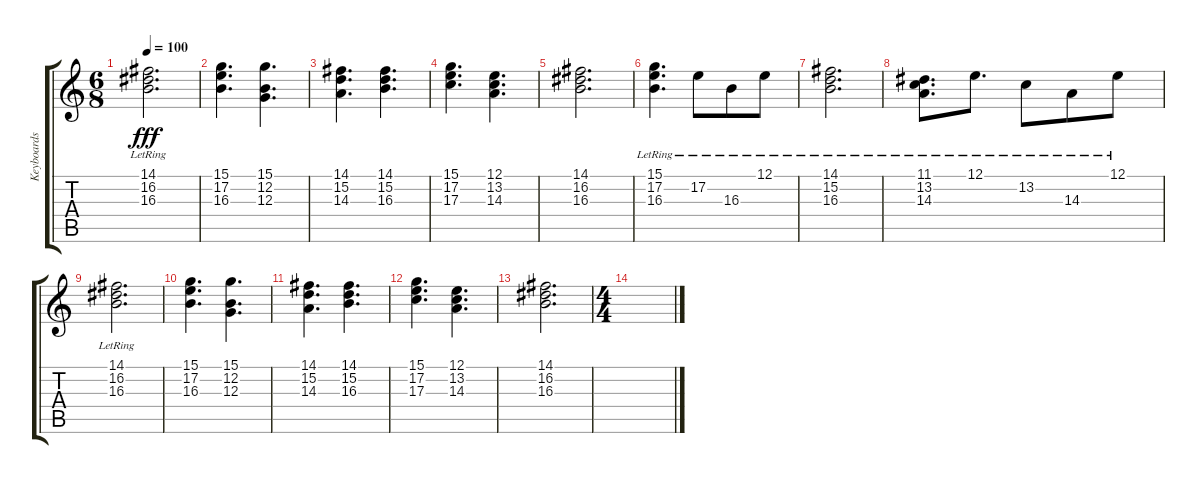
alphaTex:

\track ("Keyboards 1" "Keyboards ") {instrument acousticgrandpiano}
\staff {score tabs}
\tuning (E4 B3 G3 D3 A2 E2) {hide}
\ts (6 8)
\tempo 100
\clef g2
\ks c
(14.1{lr} 16.2{lr} 16.3{lr}).2{d dy fff} |
(15.1 17.2 16.3).4{d} (15.1 12.2 12.3).4{d} |
(14.1 15.2 14.3).4{d} (14.1 15.2 16.3).4{d} |
(15.1 17.2 17.3).4{d} (12.1 13.2 14.3).4{d} |
(14.1 16.2 16.3).2{d} |
(15.1{lr} 17.2{lr} 16.3{lr}).4{d} 17.2{lr}.8 16.3{lr}.8 12.1{lr}.8 |
(14.1{lr} 15.2{lr} 16.3{lr}).2{d} |
(11.1{lr} 13.2{lr} 14.3{lr}).8{d} 12.1{lr}.8{d} 13.2{lr}.8 14.3{lr}.8 12.1{lr}.8 |
(14.1{lr} 16.2{lr} 16.3{lr}).2{d} |
(15.1 17.2 16.3).4{d} (15.1 12.2 12.3).4{d} |
(14.1 15.2 14.3).4{d} (14.1 15.2 16.3).4{d} |
(15.1 17.2 17.3).4{d} (12.1 13.2 14.3).4{d} |
(14.1 16.2 16.3).2{d} |
\ts (4 4)
